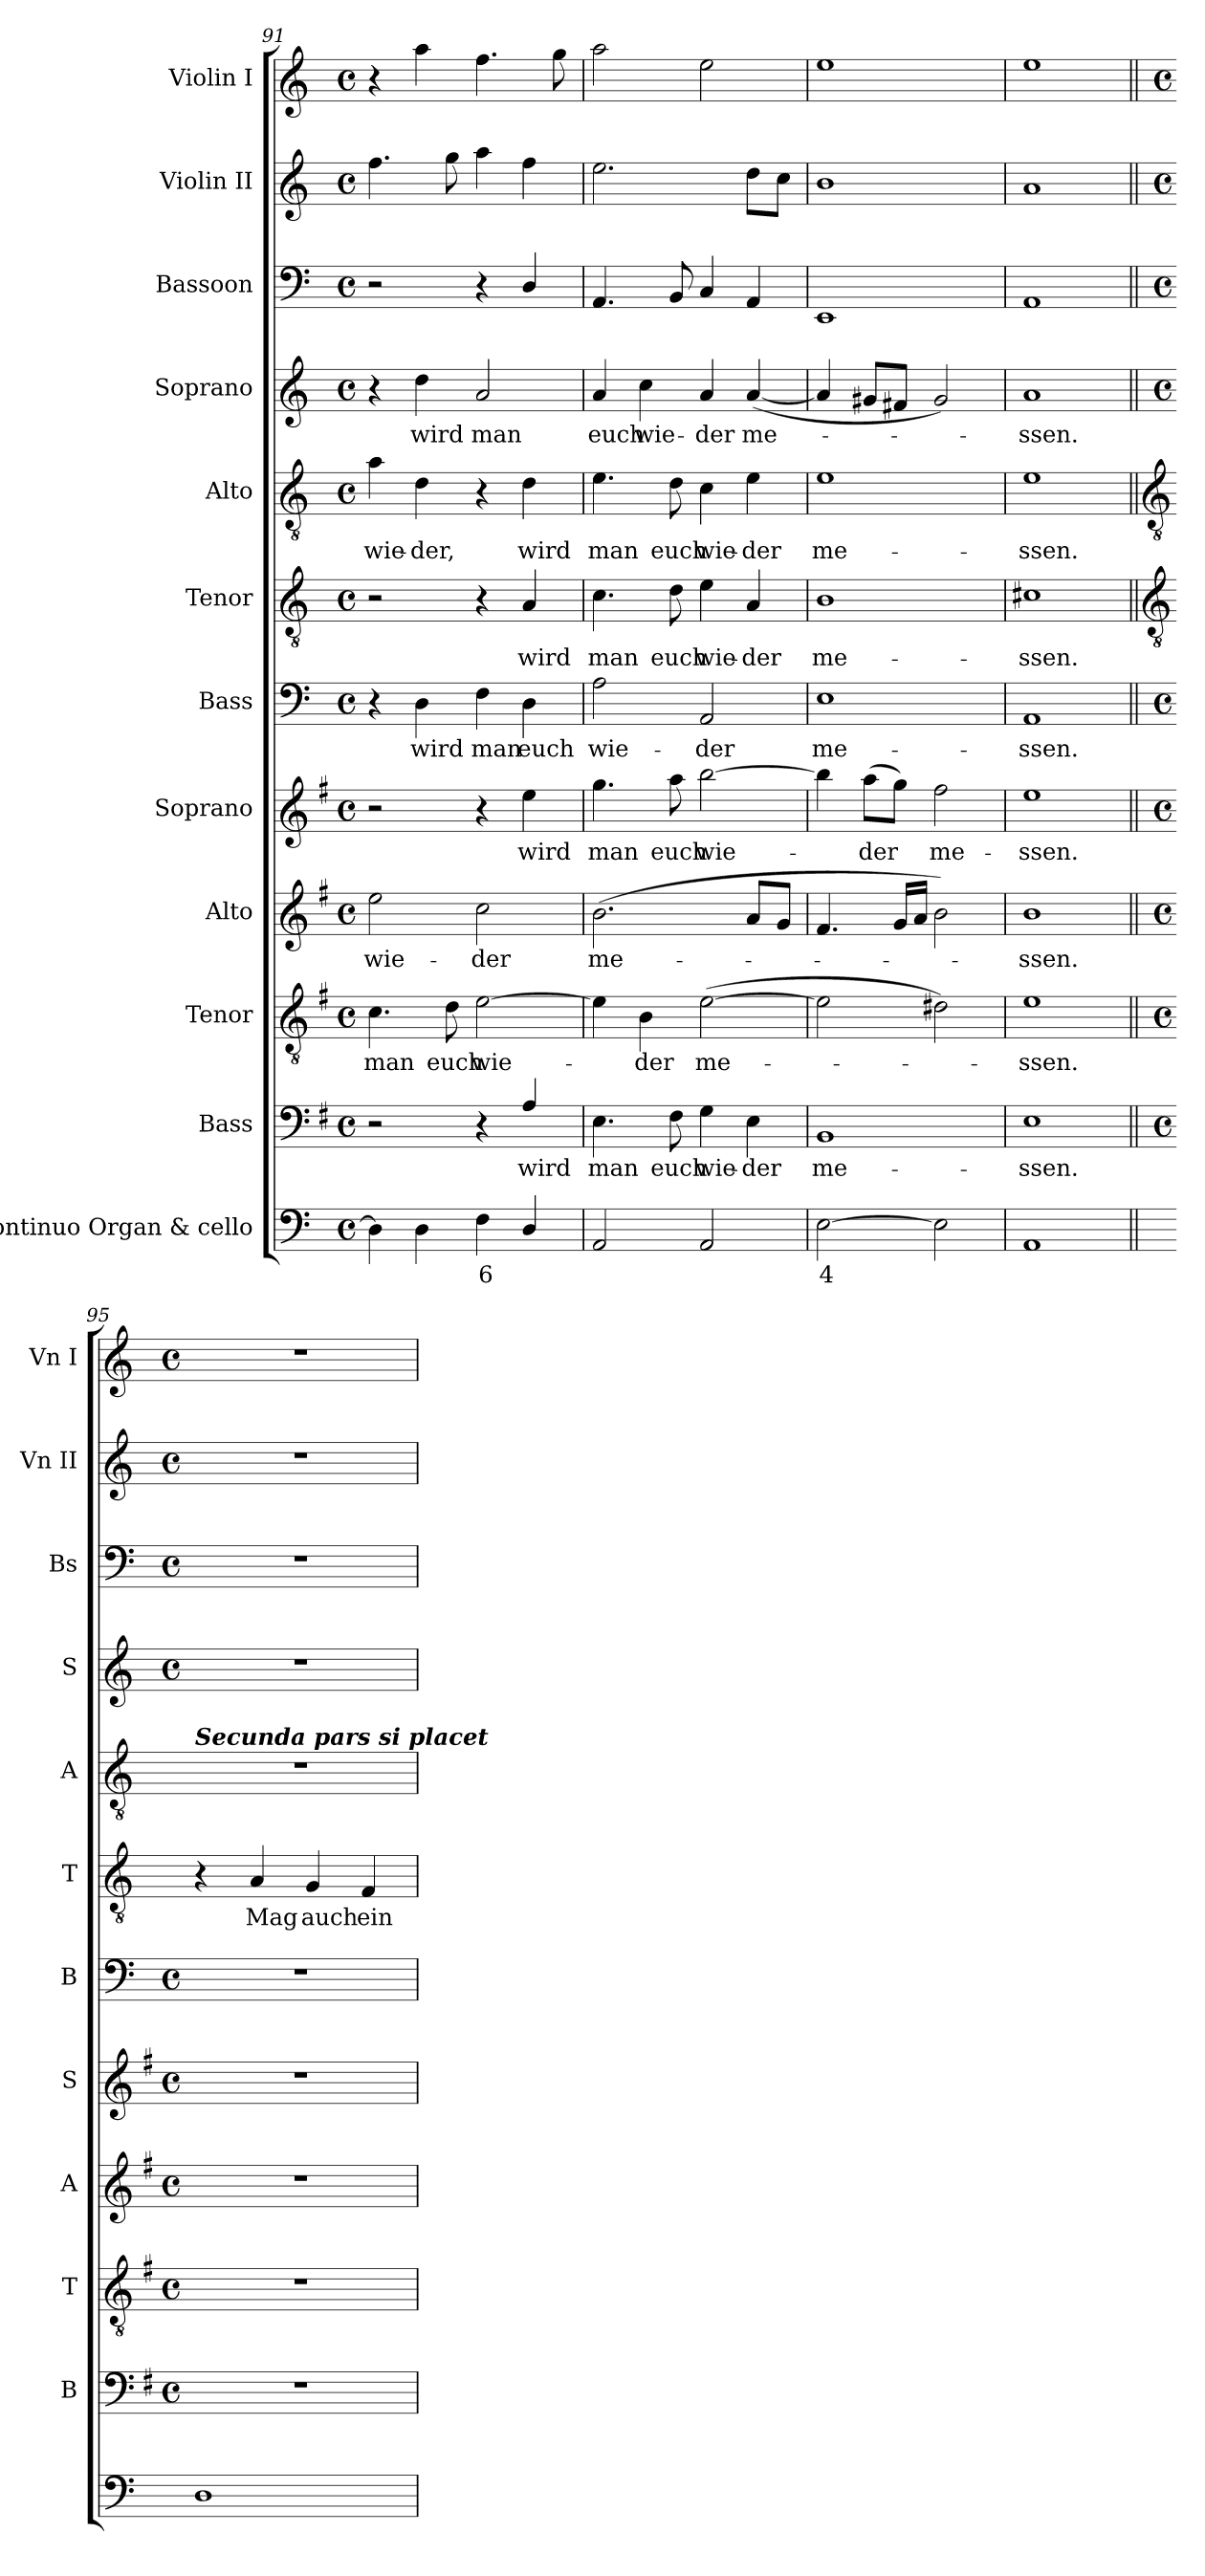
**kern	**text	**kern	**text	**kern	**text	**kern	**text	**kern	**text	**kern	**text	**kern	**text	**kern	**text	**kern	**text	**kern	**kern	**kern
*part12	*part12	*part11	*part11	*part10	*part10	*part9	*part9	*part8	*part8	*part7	*part7	*part6	*part6	*part5	*part5	*part4	*part4	*part3	*part2	*part1
*staff12	*staff12	*staff11	*staff11	*staff10	*staff10	*staff9	*staff9	*staff8	*staff8	*staff7	*staff7	*staff6	*staff6	*staff5	*staff5	*staff4	*staff4	*staff3	*staff2	*staff1
*I"Continuo Organ & cello	*	*I"Bass	*	*I"Tenor	*	*I"Alto	*	*I"Soprano	*	*I"Bass	*	*I"Tenor	*	*I"Alto	*	*I"Soprano	*	*I"Bassoon	*I"Violin II	*I"Violin I
*	*	*I'B	*	*I'T	*	*I'A	*	*I'S	*	*I'B	*	*I'T	*	*I'A	*	*I'S	*	*I'Bs	*I'Vn II	*I'Vn I
*clefF4	*	*clefF4	*	*clefGv2	*	*clefG2	*	*clefG2	*	*clefF4	*	*clefGv2	*	*clefGv2	*	*clefG2	*	*clefF4	*clefG2	*clefG2
*	*	*ITrd4c7	*	*ITrd4c7	*	*ITrd4c7	*	*ITrd4c7	*	*	*	*	*	*	*	*	*	*	*	*
*k[]	*	*k[]	*	*k[]	*	*k[]	*	*k[]	*	*k[]	*	*k[]	*	*k[]	*	*k[]	*	*k[]	*k[]	*k[]
*C:	*	*C:	*	*C:	*	*C:	*	*C:	*	*C:	*	*C:	*	*C:	*	*C:	*	*C:	*C:	*C:
*M4/4	*	*M4/4	*	*M4/4	*	*M4/4	*	*M4/4	*	*M4/4	*	*M4/4	*	*M4/4	*	*M4/4	*	*M4/4	*M4/4	*M4/4
*met(c)	*	*met(c)	*	*met(c)	*	*met(c)	*	*met(c)	*	*met(c)	*	*met(c)	*	*met(c)	*	*met(c)	*	*met(c)	*met(c)	*met(c)
=91	=91	=91	=91	=91	=91	=91	=91	=91	=91	=91	=91	=91	=91	=91	=91	=91	=91	=91	=91	=91
!	!	!	!	!	!LO:LY:b	!	!LO:LY:b	!	!	!	!	!	!	!	!LO:LY:b	!	!	!	!	!
4D]	.	2r	.	4.F	man	2a	wie-	2r	.	4r	.	2r	.	4a	wie-	4r	.	2r	4.ff	4r
!	!	!	!	!	!	!	!	!	!	!	!LO:LY:b	!	!	!	!LO:LY:b	!	!LO:LY:b	!	!	!
4D	.	.	.	.	.	.	.	.	.	4D	wird	.	.	4d	-der,	4dd	wird	.	.	4aa
!	!	!	!	!	!LO:LY:b	!	!	!	!	!	!	!	!	!	!	!	!	!	!	!
.	.	.	.	8G	euch	.	.	.	.	.	.	.	.	.	.	.	.	.	8gg	.
!	!LO:LY:b	!	!	!	!LO:LY:b	!	!LO:LY:b	!	!	!	!LO:LY:b	!	!	!	!	!	!LO:LY:b	!	!	!
4F	6	4r	.	[2A	wie-	2f	-der	4r	.	4F	man	4r	.	4r	.	2a	man	4r	4aa	4.ff
!	!	!	!LO:LY:b	!	!	!	!	!	!LO:LY:b	!	!LO:LY:b	!	!LO:LY:b	!	!LO:LY:b	!	!	!	!	!
4D/	.	4D/	wird	.	.	.	.	4a	wird	4D	euch	4A	wird	4d	wird	.	.	4D/	4ff	.
.	.	.	.	.	.	.	.	.	.	.	.	.	.	.	.	.	.	.	.	8gg
=92	=92	=92	=92	=92	=92	=92	=92	=92	=92	=92	=92	=92	=92	=92	=92	=92	=92	=92	=92	=92
!	!	!	!LO:LY:b	!	!	!	!LO:LY:b	!	!LO:LY:b	!	!LO:LY:b	!	!LO:LY:b	!	!LO:LY:b	!	!LO:LY:b	!	!	!
2AA	.	4.AA	man	4A]	.	(<2.e	me-	4.cc	man	2A	wie-	4.c	man	4.e	man	4a	euch	4.AA	2.ee	2aa
!	!	!	!	!	!LO:LY:b	!	!	!	!	!	!	!	!	!	!	!	!LO:LY:b	!	!	!
.	.	.	.	4E	der	.	.	.	.	.	.	.	.	.	.	4cc	wie-	.	.	.
!	!	!	!LO:LY:b	!	!	!	!	!	!LO:LY:b	!	!	!	!LO:LY:b	!	!LO:LY:b	!	!	!	!	!
.	.	8BB	euch	.	.	.	.	8dd	euch	.	.	8d	euch	8d	euch	.	.	8BB	.	.
!	!	!	!LO:LY:b	!	!LO:LY:b	!	!	!	!LO:LY:b	!	!LO:LY:b	!	!LO:LY:b	!	!LO:LY:b	!	!LO:LY:b	!	!	!
2AA	.	4C	wie-	(<[2A	me-	.	.	[2ee	wie-	2AA	-der	4e	wie-	4c	wie-	4a	-der	4C	.	2ee
!	!	!	!LO:LY:b	!	!	!	!	!	!	!	!	!	!LO:LY:b	!	!LO:LY:b	!	!LO:LY:b	!	!	!
.	.	4AA	-der	.	.	8dL	.	.	.	.	.	4A	-der	4e	-der	(<[4a	me-	4AA	8ddL	.
.	.	.	.	.	.	8cJ	.	.	.	.	.	.	.	.	.	.	.	.	8ccJ	.
=93	=93	=93	=93	=93	=93	=93	=93	=93	=93	=93	=93	=93	=93	=93	=93	=93	=93	=93	=93	=93
!	!LO:LY:b	!	!LO:LY:b	!	!	!	!	!	!	!	!LO:LY:b	!	!LO:LY:b	!	!LO:LY:b	!	!	!	!	!
[2E	4	1EE	me-	2A]	.	4.B	.	4ee]	.	1E	me-	1B	me-	1e	me-	4a]	.	1EE	1b	1ee
!	!	!	!	!	!	!	!	!	!LO:LY:b	!	!	!	!	!	!	!	!	!	!	!
.	.	.	.	.	.	.	.	(>8ddL	der	.	.	.	.	.	.	8g#XL	.	.	.	.
.	.	.	.	.	.	16cLL	.	8ccJ)	.	.	.	.	.	.	.	8f#XJ	.	.	.	.
.	.	.	.	.	.	16dJJ	.	.	.	.	.	.	.	.	.	.	.	.	.	.
!	!	!	!	!	!	!	!	!	!LO:LY:b	!	!	!	!	!	!	!	!	!	!	!
2E]	.	.	.	2G#X)	.	2e)	.	2b	me-	.	.	.	.	.	.	2g#)	.	.	.	.
=94	=94	=94	=94	=94	=94	=94	=94	=94	=94	=94	=94	=94	=94	=94	=94	=94	=94	=94	=94	=94
!	!	!	!LO:LY:b	!	!LO:LY:b	!	!LO:LY:b	!	!LO:LY:b	!	!LO:LY:b	!	!LO:LY:b	!	!LO:LY:b	!	!LO:LY:b	!	!	!
1AA	.	1AA	-ssen.	1A	ssen.	1e	ssen.	1a	-ssen.	1AA	-ssen.	1c#X	-ssen.	1e	-ssen.	1a	ssen.	1AA	1a	1ee
!!LO:LB:g=z
=95||	=95||	=95||	=95||	=95||	=95||	=95||	=95||	=95||	=95||	=95||	=95||	=95||	=95||	=95||	=95||	=95||	=95||	=95||	=95||	=95||
*	*	*	*	*	*	*	*	*	*	*	*	*clefGv2	*	*clefGv2	*	*	*	*	*	*
*	*	*M4/4	*	*M4/4	*	*M4/4	*	*M4/4	*	*M4/4	*	*	*	*	*	*M4/4	*	*M4/4	*M4/4	*M4/4
*	*	*met(c)	*	*met(c)	*	*met(c)	*	*met(c)	*	*met(c)	*	*	*	*	*	*met(c)	*	*met(c)	*met(c)	*met(c)
!	!	!	!	!	!	!	!	!	!	!	!	!	!	!LO:TX:a:Bi:t=Secunda pars si placet	!	!	!	!	!	!
1D	.	1r	.	1r	.	1r	.	1r	.	1r	.	4r	.	1r	.	1r	.	1r	1r	1r
!	!	!	!	!	!	!	!	!	!	!	!	!	!LO:LY:b	!	!	!	!	!	!	!
.	.	.	.	.	.	.	.	.	.	.	.	4A	Mag	.	.	.	.	.	.	.
!	!	!	!	!	!	!	!	!	!	!	!	!	!LO:LY:b	!	!	!	!	!	!	!
.	.	.	.	.	.	.	.	.	.	.	.	4G	auch	.	.	.	.	.	.	.
!	!	!	!	!	!	!	!	!	!	!	!	!	!LO:LY:b	!	!	!	!	!	!	!
.	.	.	.	.	.	.	.	.	.	.	.	4F	ein	.	.	.	.	.	.	.
=	=	=	=	=	=	=	=	=	=	=	=	=	=	=	=	=	=	=	=	=
*-	*-	*-	*-	*-	*-	*-	*-	*-	*-	*-	*-	*-	*-	*-	*-	*-	*-	*-	*-	*-
